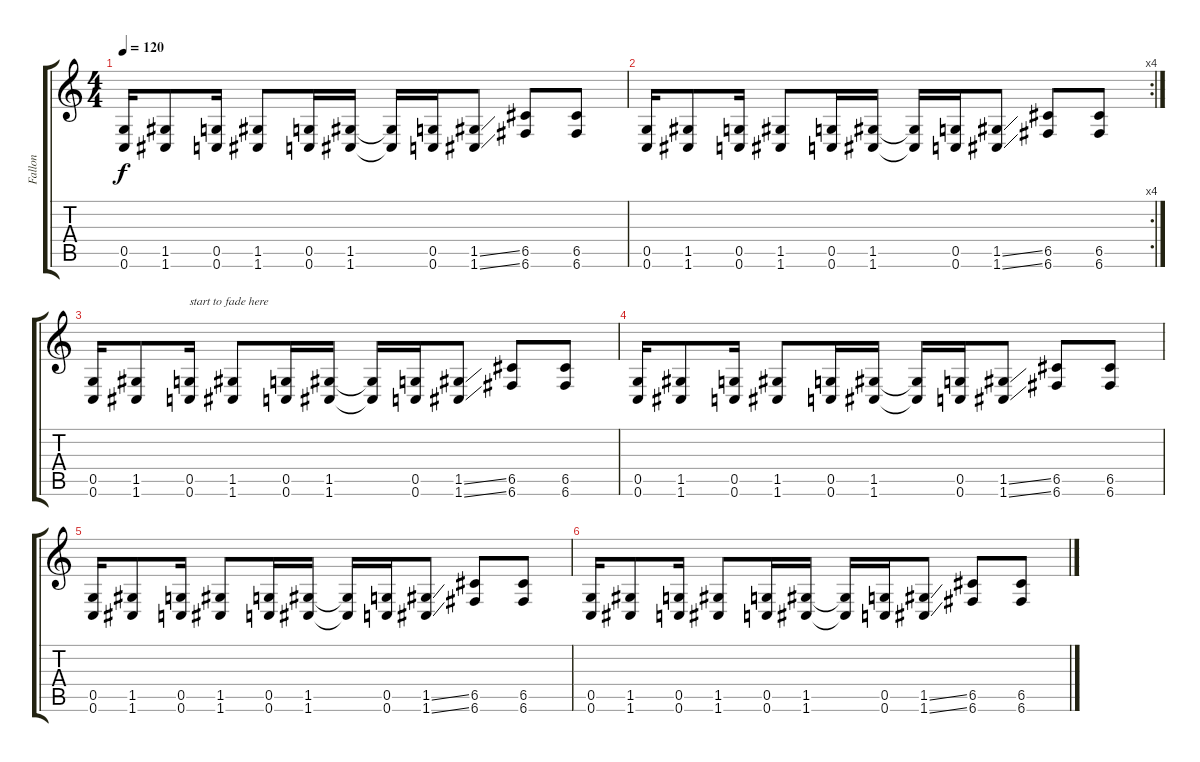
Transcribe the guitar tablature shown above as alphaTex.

\track ("Fallon" "Fallon") {instrument distortionguitar}
\staff {score tabs}
\tuning (D4 A3 F3 C3 G2 C2) {hide}
\ts (4 4)
\tempo 120
\clef g2
\ks c
(0.5 0.6).16{dy f} (1.5 1.6).8 (0.5 0.6).16 (1.5 1.6).8 (0.5 0.6).16 (1.5 1.6).16 (1.5{t} 1.6{t}).16 (0.5 0.6).16 (1.5{ss} 1.6{ss}).8 (6.5 6.6).8 (6.5 6.6).8 |
\rc 4
(0.5 0.6).16 (1.5 1.6).8 (0.5 0.6).16 (1.5 1.6).8 (0.5 0.6).16 (1.5 1.6).16 (1.5{t} 1.6{t}).16 (0.5 0.6).16 (1.5{ss} 1.6{ss}).8 (6.5 6.6).8 (6.5 6.6).8 |
(0.5 0.6).16 (1.5 1.6).8 (0.5 0.6).16{txt "start to fade here"} (1.5 1.6).8 (0.5 0.6).16 (1.5 1.6).16 (1.5{t} 1.6{t}).16 (0.5 0.6).16 (1.5{ss} 1.6{ss}).8 (6.5 6.6).8 (6.5 6.6).8 |
(0.5 0.6).16 (1.5 1.6).8 (0.5 0.6).16 (1.5 1.6).8 (0.5 0.6).16 (1.5 1.6).16 (1.5{t} 1.6{t}).16 (0.5 0.6).16 (1.5{ss} 1.6{ss}).8 (6.5 6.6).8 (6.5 6.6).8 |
(0.5 0.6).16 (1.5 1.6).8 (0.5 0.6).16 (1.5 1.6).8 (0.5 0.6).16 (1.5 1.6).16 (1.5{t} 1.6{t}).16 (0.5 0.6).16 (1.5{ss} 1.6{ss}).8 (6.5 6.6).8 (6.5 6.6).8 |
(0.5 0.6).16 (1.5 1.6).8 (0.5 0.6).16 (1.5 1.6).8 (0.5 0.6).16 (1.5 1.6).16 (1.5{t} 1.6{t}).16 (0.5 0.6).16 (1.5{ss} 1.6{ss}).8 (6.5 6.6).8 (6.5 6.6).8
